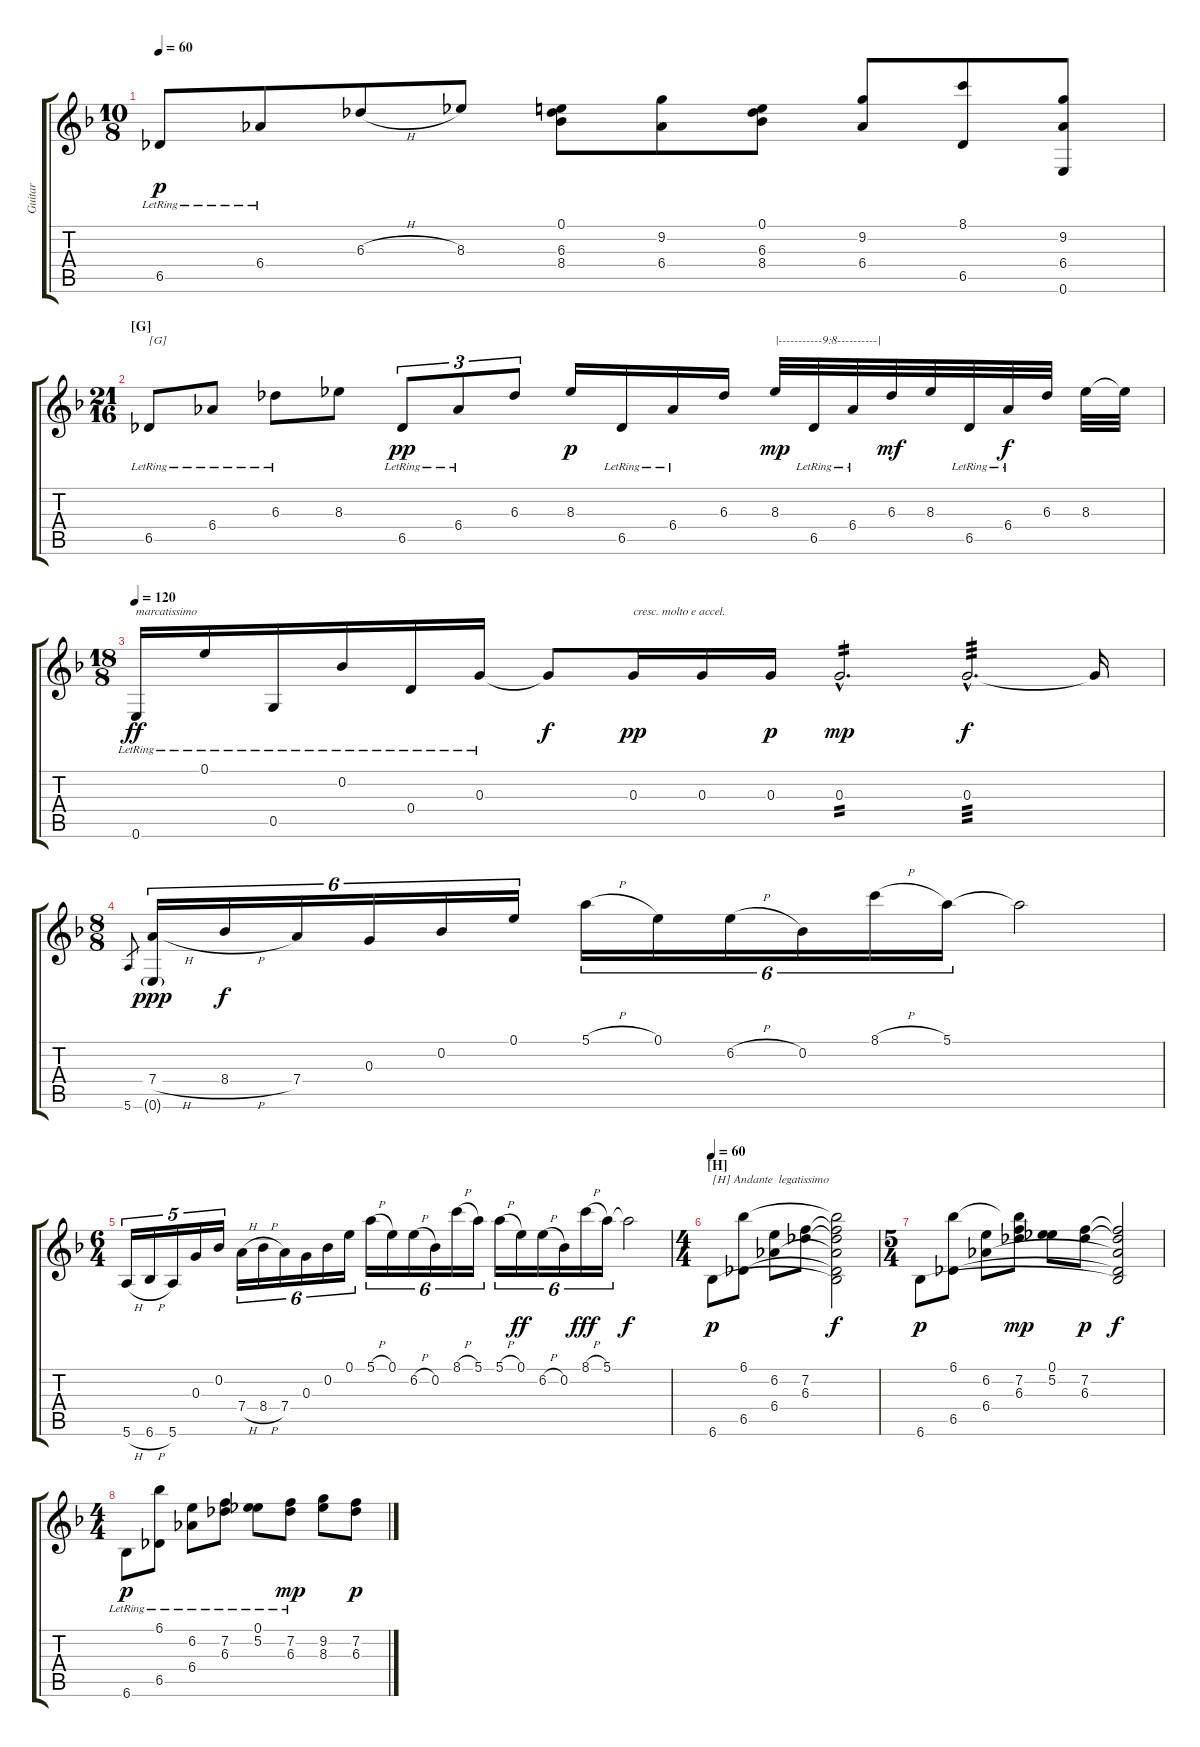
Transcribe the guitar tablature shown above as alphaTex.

\track ("Guitar" "Guitar") {instrument acousticguitarnylon}
\staff {score tabs}
\tuning (E4 Bb3 G3 D3 G2 E2) {hide}
\ts (10 8)
\tempo 60
\clef g2
\ks f
6.5{lr}.8{dy p} 6.4{lr}.8 6.3{h}.8 8.3.8 (0.1 6.3 8.4).8 (9.2 6.4).8 (0.1 6.3 8.4).8 (9.2 6.4).8 (8.1 6.5).8 (9.2 6.4 0.6).8 |
\ts (21 16)
\section ("" "[G]")
6.5{lr}.8{txt "[G]"} 6.4{lr}.8 6.3{lr}.8 8.3.8 6.5{lr}.8{tu (3 2) dy pp} 6.4{lr}.8{tu (3 2)} 6.3.8{tu (3 2)} 8.3.16{dy p} 6.5{lr}.16 6.4{lr}.16 6.3.16 8.3.32{txt "|-----------9:8----------|" dy mp} 6.5{lr}.32 6.4{lr}.32 6.3.32{dy mf} 8.3.32 6.5{lr}.32 6.4{lr}.32{dy f} 6.3.32 8.3.32 8.3{t}.32 |
\ts (18 8)
\tempo 120
0.6{lr}.16{txt "marcatissimo" dy ff} 0.1{lr}.16 0.5{lr}.16 0.2{lr}.16 0.4{lr}.16 0.3{lr}.16 0.3{t}.8{dy f} 0.3.16{txt "cresc. molto e accel." dy pp} 0.3.16 0.3.16{dy p} 0.3{hac}.2{d tp 2 dy mp} 0.3{hac}.2{d tp 3 dy f} 0.3{t}.16 |
\ts (8 8)
5.6.8{gr} (7.4{h} 0.6{g}).16{tu (6 4) dy ppp} 8.4{h}.16{tu (6 4) dy f} 7.4.16{tu (6 4)} 0.3.16{tu (6 4)} 0.2.16{tu (6 4)} 0.1.16{tu (6 4)} 5.1{h}.16{tu (6 4)} 0.1.16{tu (6 4)} 6.2{h}.16{tu (6 4)} 0.2.16{tu (6 4)} 8.1{h}.16{tu (6 4)} 5.1.16{tu (6 4)} 5.1{t}.2 |
\ts (6 4)
5.6{h}.16{tu (5 4)} 6.6{h}.16{tu (5 4)} 5.6.16{tu (5 4)} 0.3.16{tu (5 4)} 0.2.16{tu (5 4)} 7.4{h}.16{tu (6 4)} 8.4{h}.16{tu (6 4)} 7.4.16{tu (6 4)} 0.3.16{tu (6 4)} 0.2.16{tu (6 4)} 0.1.16{tu (6 4)} 5.1{h}.16{tu (6 4)} 0.1.16{tu (6 4)} 6.2{h}.16{tu (6 4)} 0.2.16{tu (6 4)} 8.1{h}.16{tu (6 4)} 5.1.16{tu (6 4)} 5.1{h}.16{tu (6 4)} 0.1.16{tu (6 4) dy ff} 6.2{h}.16{tu (6 4)} 0.2.16{tu (6 4)} 8.1{h}.16{tu (6 4) dy fff} 5.1.16{tu (6 4)} 5.1{t}.2{dy f} |
\ts (4 4)
\section ("" "[H]")
\tempo 60
6.6.8{txt "[H] Andante  legatissimo" dy p} (6.1 6.5).8 (6.2 6.4).8 (7.2 6.3).8 (6.1{t} 7.2{t} 6.3{t} 6.4{t} 6.5{t} 6.6{t}).2{dy f} |
\ts (5 4)
6.6.8{dy p} (6.1 6.5).8 (6.2 6.4).8 (6.1{t} 7.2 6.3).8{dy mp} (0.1 5.2).8 (7.2 6.3).8{dy p} (7.2{t} 6.3{t} 6.4{t} 6.5{t} 6.6{t}).2{dy f} |
\ts (4 4)
6.6{lr}.8{dy p} (6.1{lr} 6.5{lr}).8 (6.2 6.4{lr}).8 (7.2 6.3{lr}).8 (0.1{lr} 5.2).8 (7.2 6.3{lr}).8{dy mp} (9.2 8.3).8 (7.2 6.3).8{dy p}
